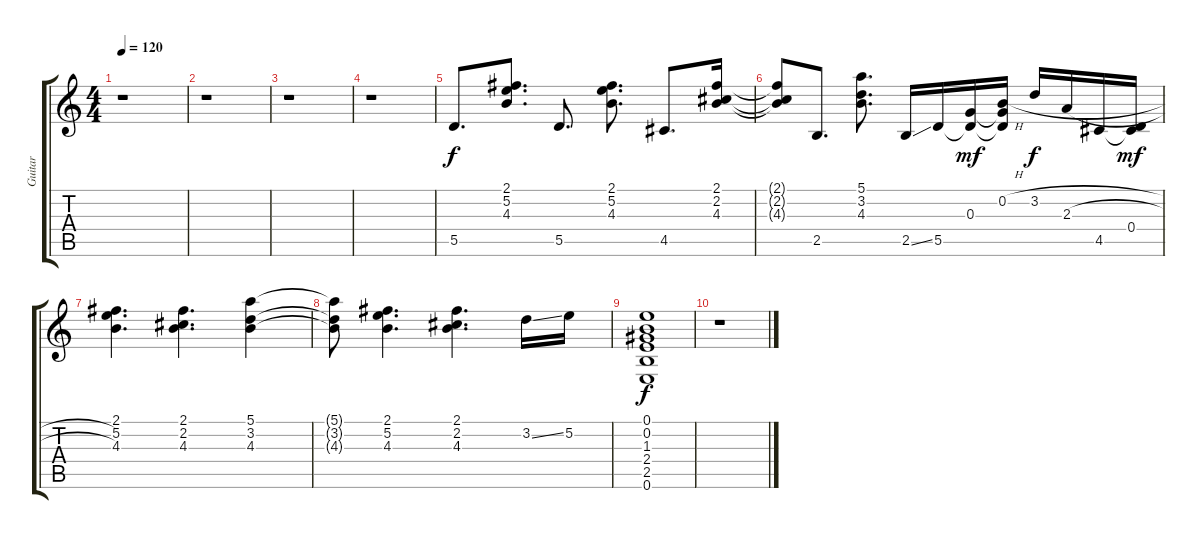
\track ("Guitar" "Guitar") {instrument electricguitarjazz}
\staff {score tabs}
\tuning (E4 B3 G3 D3 A2 E2) {hide}
\ts (4 4)
\tempo 120
\clef g2
\ks c
r.1{dy mf} |
r.1 |
r.1 |
r.1 |
5.5.8{d dy f} (2.1 5.2 4.3).8{d} 5.5.8{d} (2.1 5.2 4.3).8{d} 4.5.8{d} (2.1 2.2 4.3).16 |
(2.1{t} 2.2{t} 4.3{t}).8 2.5.8{d} (5.1 3.2 4.3).8{d} 2.5{ss}.16 5.5.16 (0.3 5.5{t}).16{dy mf} (0.2{h} 0.3{t} 5.5{t}).16 3.2{h}.16{dy f} 2.3{h}.16 4.5.16 (0.4 4.5{t}).16{dy mf} |
(2.1 5.2 4.3).4{d} (2.1 2.2 4.3).4{d} (5.1 3.2 4.3).4 |
(5.1{t} 3.2{t} 4.3{t}).8 (2.1 5.2 4.3).4{d} (2.1 2.2 4.3).4{d} 3.2{ss}.16 5.2.16 |
(0.1 0.2 1.3 2.4 2.5 0.6).1{dy f} |
r.1
